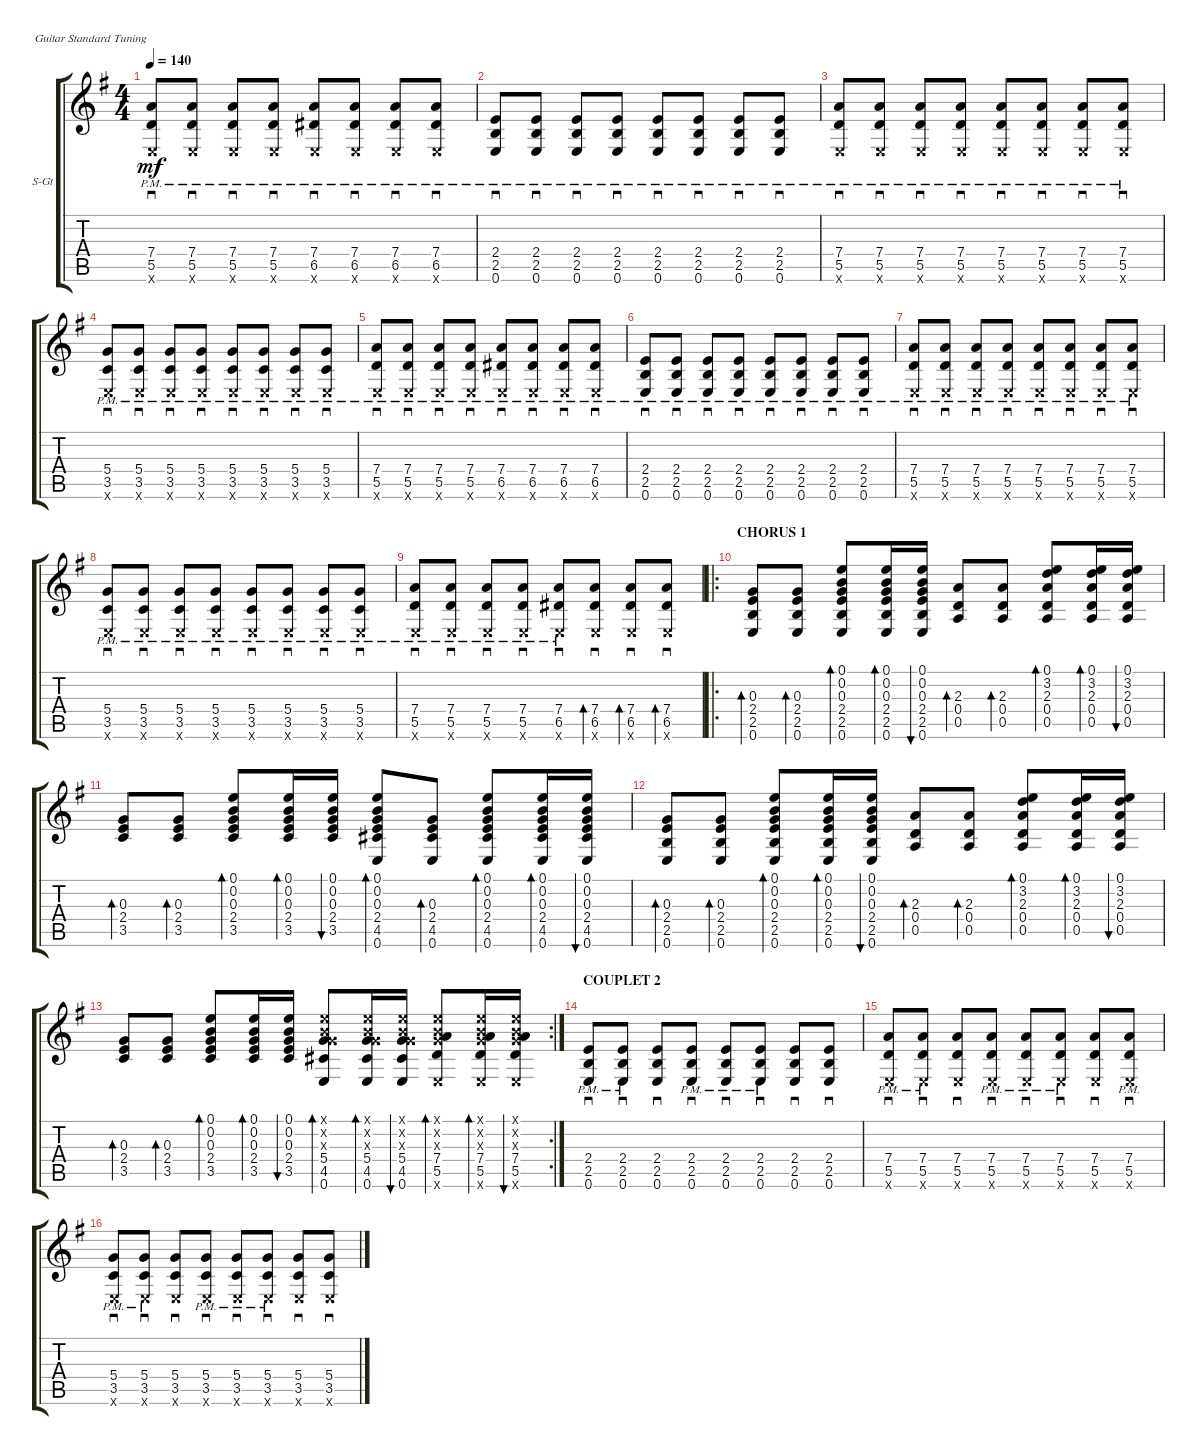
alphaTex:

\defaultSystemsLayout 4
\bracketExtendMode groupsimilarinstruments
\firstSystemTrackNameOrientation horizontal
\otherSystemsTrackNameOrientation horizontal
\track ("Steel Guitar" "S-Gt") {instrument acousticguitarsteel}
\staff {score tabs}
\tuning (E4 B3 G3 D3 A2 E2)
\ts (4 4)
\tempo 140
\clef g2
\ks eminor
(0.6{pm x} 5.5{pm} 7.4{pm}).8{sd dy mf} (0.6{pm x} 5.5{pm} 7.4{pm}).8{sd} (0.6{pm x} 5.5{pm} 7.4{pm}).8{sd} (0.6{pm x} 5.5{pm} 7.4{pm}).8{sd} (0.6{pm x} 6.5{pm} 7.4{pm}).8{sd} (0.6{pm x} 6.5{pm} 7.4{pm}).8{sd} (0.6{pm x} 6.5{pm} 7.4{pm}).8{sd} (0.6{pm x} 6.5{pm} 7.4{pm}).8{sd} |
(0.6{pm} 2.5{pm} 2.4{pm}).8{sd} (0.6{pm} 2.5{pm} 2.4{pm}).8{sd} (0.6{pm} 2.5{pm} 2.4{pm}).8{sd} (0.6{pm} 2.5{pm} 2.4{pm}).8{sd} (0.6{pm} 2.5{pm} 2.4{pm}).8{sd} (0.6{pm} 2.5{pm} 2.4{pm}).8{sd} (0.6{pm} 2.5{pm} 2.4{pm}).8{sd} (0.6{pm} 2.5{pm} 2.4{pm}).8{sd} |
(0.6{pm x} 5.5{pm} 7.4{pm}).8{sd} (0.6{pm x} 5.5{pm} 7.4{pm}).8{sd} (0.6{pm x} 5.5{pm} 7.4{pm}).8{sd} (0.6{pm x} 5.5{pm} 7.4{pm}).8{sd} (0.6{pm x} 5.5{pm} 7.4{pm}).8{sd} (0.6{pm x} 5.5{pm} 7.4{pm}).8{sd} (0.6{pm x} 5.5{pm} 7.4{pm}).8{sd} (0.6{pm x} 5.5{pm} 7.4{pm}).8{sd} |
(0.6{pm x} 3.5{pm} 5.4{pm}).8{sd} (0.6{pm x} 3.5{pm} 5.4{pm}).8{sd} (0.6{pm x} 3.5{pm} 5.4{pm}).8{sd} (0.6{pm x} 3.5{pm} 5.4{pm}).8{sd} (0.6{pm x} 3.5{pm} 5.4{pm}).8{sd} (0.6{pm x} 3.5{pm} 5.4{pm}).8{sd} (0.6{pm x} 3.5{pm} 5.4{pm}).8{sd} (0.6{pm x} 3.5{pm} 5.4{pm}).8{sd} |
(0.6{pm x} 5.5{pm} 7.4{pm}).8{sd} (0.6{pm x} 5.5{pm} 7.4{pm}).8{sd} (0.6{pm x} 5.5{pm} 7.4{pm}).8{sd} (0.6{pm x} 5.5{pm} 7.4{pm}).8{sd} (0.6{pm x} 6.5{pm} 7.4{pm}).8{sd} (0.6{pm x} 6.5{pm} 7.4{pm}).8{sd} (0.6{pm x} 6.5{pm} 7.4{pm}).8{sd} (0.6{pm x} 6.5{pm} 7.4{pm}).8{sd} |
(0.6{pm} 2.5{pm} 2.4{pm}).8{sd} (0.6{pm} 2.5{pm} 2.4{pm}).8{sd} (0.6{pm} 2.5{pm} 2.4{pm}).8{sd} (0.6{pm} 2.5{pm} 2.4{pm}).8{sd} (0.6{pm} 2.5{pm} 2.4{pm}).8{sd} (0.6{pm} 2.5{pm} 2.4{pm}).8{sd} (0.6{pm} 2.5{pm} 2.4{pm}).8{sd} (0.6{pm} 2.5{pm} 2.4{pm}).8{sd} |
(0.6{pm x} 5.5{pm} 7.4{pm}).8{sd} (0.6{pm x} 5.5{pm} 7.4{pm}).8{sd} (0.6{pm x} 5.5{pm} 7.4{pm}).8{sd} (0.6{pm x} 5.5{pm} 7.4{pm}).8{sd} (0.6{pm x} 5.5{pm} 7.4{pm}).8{sd} (0.6{pm x} 5.5{pm} 7.4{pm}).8{sd} (0.6{pm x} 5.5{pm} 7.4{pm}).8{sd} (0.6{pm x} 5.5{pm} 7.4{pm}).8{sd} |
(0.6{pm x} 3.5{pm} 5.4{pm}).8{sd} (0.6{pm x} 3.5{pm} 5.4{pm}).8{sd} (0.6{pm x} 3.5{pm} 5.4{pm}).8{sd} (0.6{pm x} 3.5{pm} 5.4{pm}).8{sd} (0.6{pm x} 3.5{pm} 5.4{pm}).8{sd} (0.6{pm x} 3.5{pm} 5.4{pm}).8{sd} (0.6{pm x} 3.5{pm} 5.4{pm}).8{sd} (0.6{pm x} 3.5{pm} 5.4{pm}).8{sd} |
(0.6{pm x} 5.5{pm} 7.4{pm}).8{sd} (0.6{pm x} 5.5{pm} 7.4{pm}).8{sd} (0.6{pm x} 5.5{pm} 7.4{pm}).8{sd} (0.6{pm x} 5.5{pm} 7.4{pm}).8{sd} (0.6{pm x} 6.5{pm} 7.4{pm}).8{sd} (0.6{x} 6.5 7.4).8{sd bd 30} (0.6{x} 6.5 7.4).8{sd bd 30} (0.6{x} 6.5 7.4).8{sd bd 30} |
\ro
\section ("" "CHORUS 1")
(0.6 2.5 2.4 0.3).8{bd 30} (0.6 2.5 2.4 0.3).8{bd 30} (0.6 2.5 2.4 0.3 0.2 0.1).8{bd 30} (0.6 2.5 2.4 0.3 0.2 0.1).16{bd 30} (0.6 2.5 2.4 0.3 0.2 0.1).16{bu 30} (0.5 0.4 2.3).8{bd 30} (0.5 0.4 2.3).8{bd 30} (0.5 0.4 2.3 3.2 0.1).8{bd 30} (0.5 0.4 2.3 3.2 0.1).16{bd 30} (0.5 0.4 2.3 3.2 0.1).16{bu 30} |
(3.5 2.4 0.3).8{bd 30} (3.5 2.4 0.3).8{bd 30} (3.5 2.4 0.3 0.2 0.1).8{bd 30} (3.5 2.4 0.3 0.2 0.1).16{bd 30} (3.5 2.4 0.3 0.2 0.1).16{bu 30} (0.6 4.5 2.4 0.3 0.2 0.1).8{bd 30} (0.6 4.5 2.4 0.3).8{bd 30} (0.6 4.5 2.4 0.3 0.2 0.1).8{bd 30} (0.6 4.5 2.4 0.3 0.2 0.1).16{bd 30} (0.6 4.5 2.4 0.3 0.2 0.1).16{bu 30} |
(0.6 2.5 2.4 0.3).8{bd 30} (0.6 2.5 2.4 0.3).8{bd 30} (0.6 2.5 2.4 0.3 0.2 0.1).8{bd 30} (0.6 2.5 2.4 0.3 0.2 0.1).16{bd 30} (0.6 2.5 2.4 0.3 0.2 0.1).16{bu 30} (0.5 0.4 2.3).8{bd 30} (0.5 0.4 2.3).8{bd 30} (0.5 0.4 2.3 3.2 0.1).8{bd 30} (0.5 0.4 2.3 3.2 0.1).16{bd 30} (0.5 0.4 2.3 3.2 0.1).16{bu 30} |
\rc 2
(3.5 2.4 0.3).8{bd 30} (3.5 2.4 0.3).8{bd 30} (3.5 2.4 0.3 0.2 0.1).8{bd 30} (3.5 2.4 0.3 0.2 0.1).16{bd 30} (3.5 2.4 0.3 0.2 0.1).16{bu 30} (0.6 4.5 5.4 0.2{x} 0.1{x} 0.3{x}).8{bd 30} (0.6 4.5 5.4 0.3{x} 0.2{x} 0.1{x}).16{bd 30} (0.6 4.5 5.4 0.3{x} 0.2{x} 0.1{x}).16{bu 30} (0.6{x} 5.5 7.4 0.3{x} 0.2{x} 0.1{x}).8{bd 30} (0.6{x} 5.5 7.4 0.3{x} 0.2{x} 0.1{x}).16{bd 30} (0.6{x} 5.5 7.4 0.3{x} 0.2{x} 0.1{x}).16{bu 30} |
\section ("" "COUPLET 2")
(0.6{pm} 2.5{pm} 2.4{pm}).8{sd} (0.6{pm} 2.5{pm} 2.4{pm}).8{sd} (0.6 2.5 2.4).8{sd} (0.6{pm} 2.5{pm} 2.4{pm}).8{sd} (0.6{pm} 2.5{pm} 2.4{pm}).8{sd} (0.6{pm} 2.5{pm} 2.4{pm}).8{sd} (0.6 2.5 2.4).8{sd} (0.6 2.5 2.4).8{sd} |
(0.6{pm x} 5.5{pm} 7.4{pm}).8{sd} (0.6{pm x} 5.5{pm} 7.4{pm}).8{sd} (0.6{x} 5.5 7.4).8{sd} (0.6{pm x} 5.5{pm} 7.4{pm}).8{sd} (0.6{pm x} 5.5{pm} 7.4{pm}).8{sd} (0.6{pm x} 5.5{pm} 7.4{pm}).8{sd} (0.6{x} 5.5 7.4).8{sd} (0.6{pm x} 5.5{pm} 7.4{pm}).8{sd} |
(0.6{pm x} 3.5{pm} 5.4{pm}).8{sd} (0.6{pm x} 3.5{pm} 5.4{pm}).8{sd} (0.6{x} 3.5 5.4).8{sd} (0.6{pm x} 3.5{pm} 5.4{pm}).8{sd} (0.6{pm x} 3.5{pm} 5.4{pm}).8{sd} (0.6{pm x} 3.5{pm} 5.4{pm}).8{sd} (0.6{x} 3.5 5.4).8{sd} (0.6{x} 3.5 5.4).8{sd}
